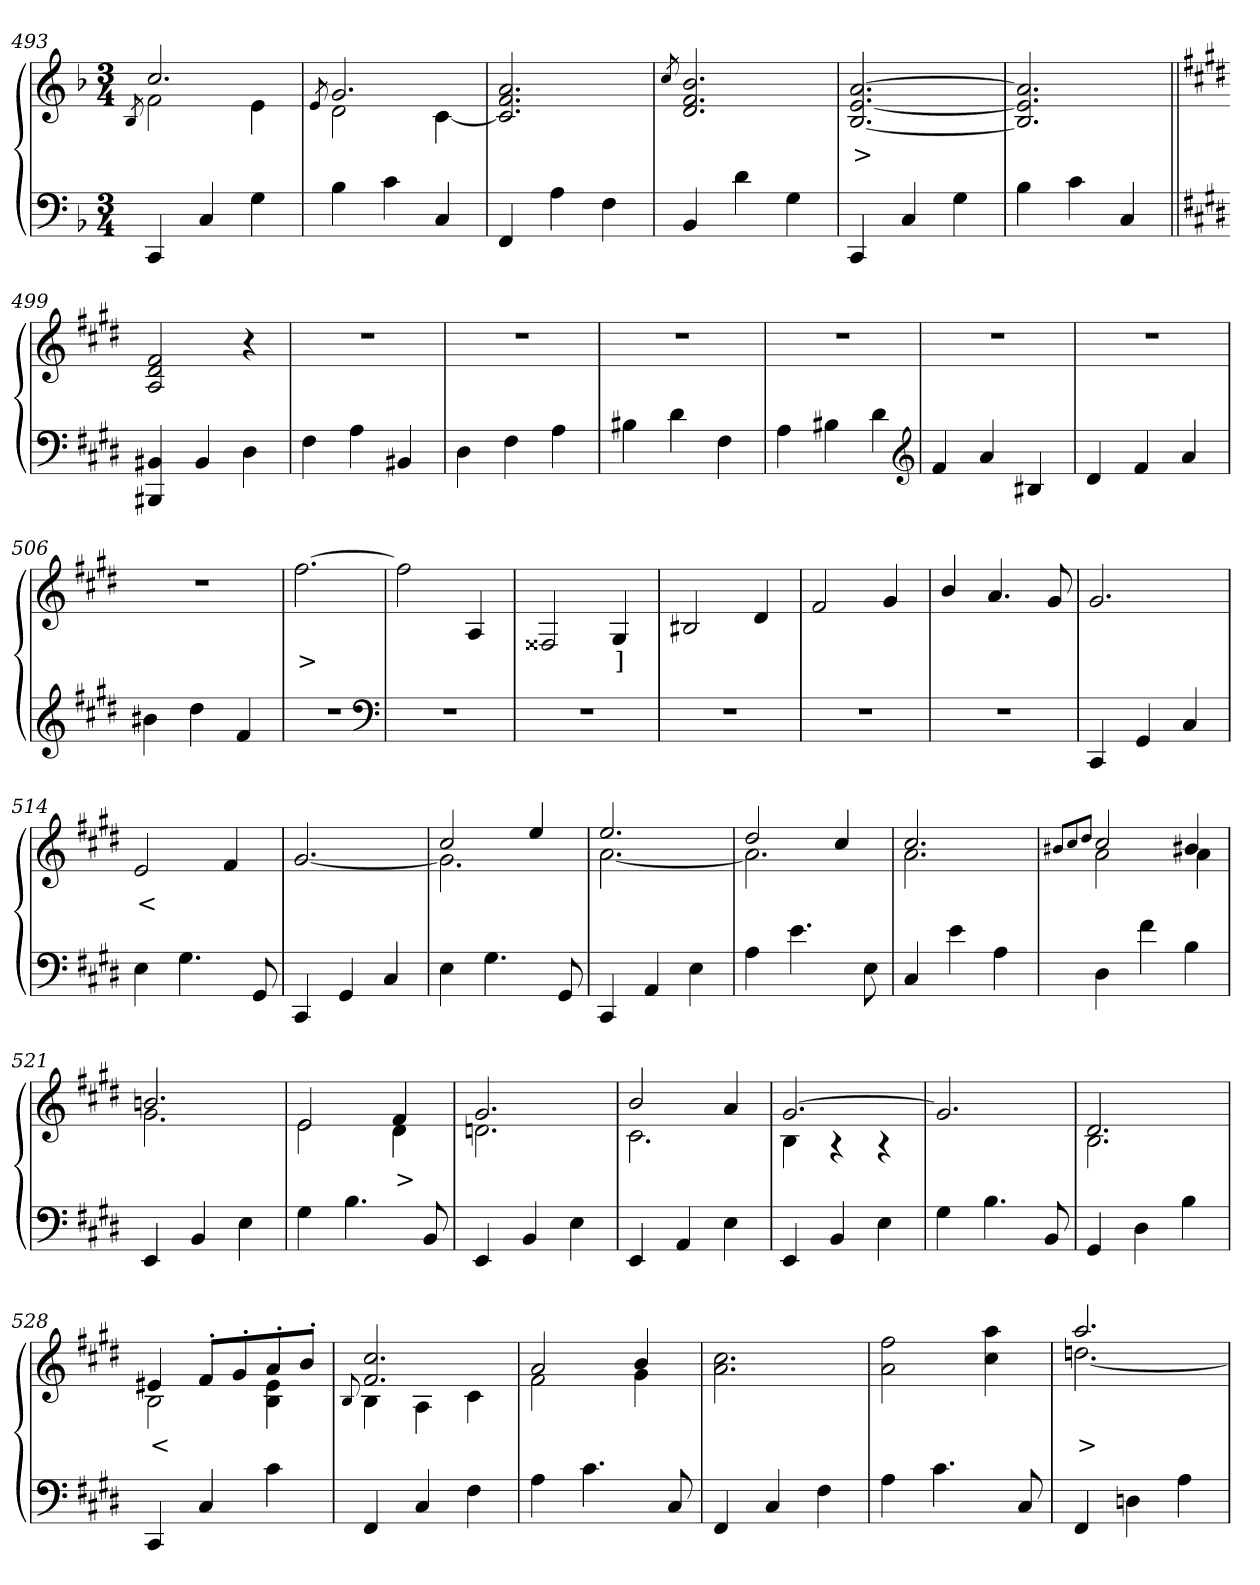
**kern	**kern	**text
*part2	*part1	*part1
*staff2	*staff1	*staff1
*clefF4	*clefG2	*
*k[b-]	*k[b-]	*
*M3/4	*M3/4	*
=493	=493	=493
.	8qB-/	.
*	*^	*
4CC	2.cc	2f	.
4C	.	.	.
4G	.	4e	.
=494	=494	=494	=494
.	8qe/	.	.
4B-	2.g	2d	.
4c	.	.	.
4C/	.	[4c	.
*	*v	*v	*
=495	=495	=495
4FF	2.a 2.f 2.c]	.
4A	.	.
4F	.	.
=496	=496	=496
.	8qcc/	.
4BB-	2.b- 2.f 2.d	.
4d	.	.
4G	.	.
=497	=497	=497
4CC	[2.a [2.e [2.B-	>
4C/	.	.
4G	.	.
=498	=498	=498
4B-	2.a] 2.e] 2.B-]	.
4c	.	.
4C/	.	.
=499||	=499||	=499||
*k[f#c#g#d#]	*k[f#c#g#d#]	*
4BB#X 4BBB#X	2f# 2d# 2A	.
4BB#	.	.
4D#\	4r	]
=500	=500	=500
4F#	2.r	>
4A	.	.
4BB#X/	.	.
=501	=501	=501
4D#	2.r	.
4F#	.	.
4A	.	.
=502	=502	=502
4B#X	2.r	.
4d#	.	.
4F#	.	.
=503	=503	=503
4A	2.r	.
4B#X	.	.
4d#	.	.
*clefG2	*	*
=504	=504	=504
4f#	2.r	.
4a	.	.
4B#X/	.	.
=505	=505	=505
4d#	2.r	.
4f#	.	.
4a	.	.
=506	=506	=506
4b#X	2.r	.
4dd#	.	.
4f#	.	.
=507	=507	=507
2.r	[2.ff#	>
*clefF4	*	*
=508	=508	=508
2.r	2ff#]	.
.	4A/	.
=509	=509	=509
2.r	2F##X/	.
.	4G#/	]
=510	=510	=510
2.r	2B#X	.
.	4d#	.
=511	=511	=511
2.r	2f#	.
.	4g#	.
=512	=512	=512
2.r	4b/	.
.	4.a	.
.	8g#	.
=513	=513	=513
4CC#	2.g#	.
4GG#	.	.
4C#	.	.
=514	=514	=514
4E	2e	<
4.G#	.	.
.	4f#	.
8GG#	.	.
=515	=515	=515
4CC#	[2.g#	.
4GG#	.	.
4C#	.	.
=516	=516	=516
*	*^	*
4E	2cc#	2.g#]	.
4.G#	.	.	.
.	4ee	.	.
8GG#	.	.	.
=517	=517	=517	=517
4CC#	2.ee	[2.a	.
4AA	.	.	.
4E\	.	.	.
=518	=518	=518	=518
4A	2dd#	2.a]	.
4.e	.	.	.
.	4cc#	.	.
8E	.	.	.
=519	=519	=519	=519
4C#/	2.cc#	2.a	.
4e	.	.	.
4A	.	.	.
=520	=520	=520	=520
.	8qqb#X/L	.	.
.	8qqcc#/	.	.
.	8qqdd#/J	.	.
4D#	2cc#	2a	.
4f#	.	.	.
4B	4b#	4a	.
=521	=521	=521	=521
4EE	2.bn	2.g#	.
4BB	.	.	.
4E\	.	.	.
=522	=522	=522	=522
4G#	2e	2e	.
4.B	.	.	.
.	4f#	4d#	>
8BB	.	.	.
=523	=523	=523	=523
4EE	2.g#	2.dn	.
4BB	.	.	.
4E	.	.	.
=524	=524	=524	=524
4EE	2b	2.c#	.
4AA	.	.	.
4E	4a	.	.
=525	=525	=525	=525
4EE	[2.g#	4B	.
4BB	.	4r	.
4E	.	4r	.
*	*v	*v	*
=526	=526	=526
4G#	2.g#]	.
4.B	.	.
8BB	.	.
=527	=527	=527
*	*^	*
4GG#	2.d#	2.B	.
4D#	.	.	.
4B	.	.	.
=528	=528	=528	=528
4CC#	4e#X	2B	<
4C#	8f#'>L	.	.
.	8g#'>	.	.
4c#	8a'>	4e# 4B	.
.	8b'>J	.	.
=529	=529	=529	=529
.	8qqB/	.	.
4FF#/	2.cc# 2.f#	4B	.
4C#/	.	4A	.
4F#	.	4c#	.
=530	=530	=530	=530
4A	2a	2f#	.
4.c#	.	.	.
.	4b	4g#	.
8C#/	.	.	.
*	*v	*v	*
=531	=531	=531
4FF#/	2.cc# 2.a	.
4C#/	.	.
4F#\	.	.
=532	=532	=532
4A\	2ff# 2a	.
4.c#\	.	.
.	4aa 4cc#	.
8C#	.	.
=533	=533	=533
*	*^	*
4FF#	2.aa	[2.ddn	>
4Dn	.	.	.
4A	.	.	.
*	*v	*v	*
=	=	=
*-	*-	*-
